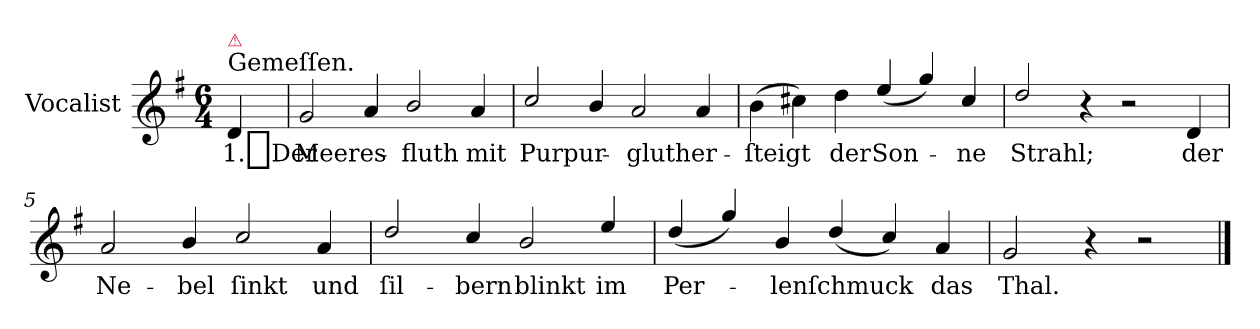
**kern	**text
*part1	*part1
*staff1	*staff1
*I"Vocalist	*
*clefG2	*
*k[f#]	*
*G:	*
*M6/4	*
=	=
!LO:TX:a:t=Gemeſſen.	!
!LO:TX:a:color=crimson:t=⚠	!
4d	1._Der
=1	=1
2g	Meeres-
4a	.
2b/	-fluth
4a	mit
=2	=2
2cc/	Purpur-
4b/	.
2a	-gluth
4a	er-
=3	=3
(4b	-ſteigt
4cc#X)	.
4dd	der
(4ee/	Son-
4gg/)	.
4cc#/	-ne
=4	=4
2dd/	Strahl;
4r	.
2r	.
4d	der
=5	=5
2a	Ne-
4b/	-bel
2cc/	ſinkt
4a	und
=6	=6
2dd/	ſil-
4cc/	-bern
2b/	blinkt
4ee/	im
=7	=7
(>4dd/	Per-
4gg/)	.
4b/	-lenſchmuck
(4dd/	.
4cc/)	.
4a	das
=8	=8
2g	Thal.
4r	.
2r	.
==	==
*-	*-
